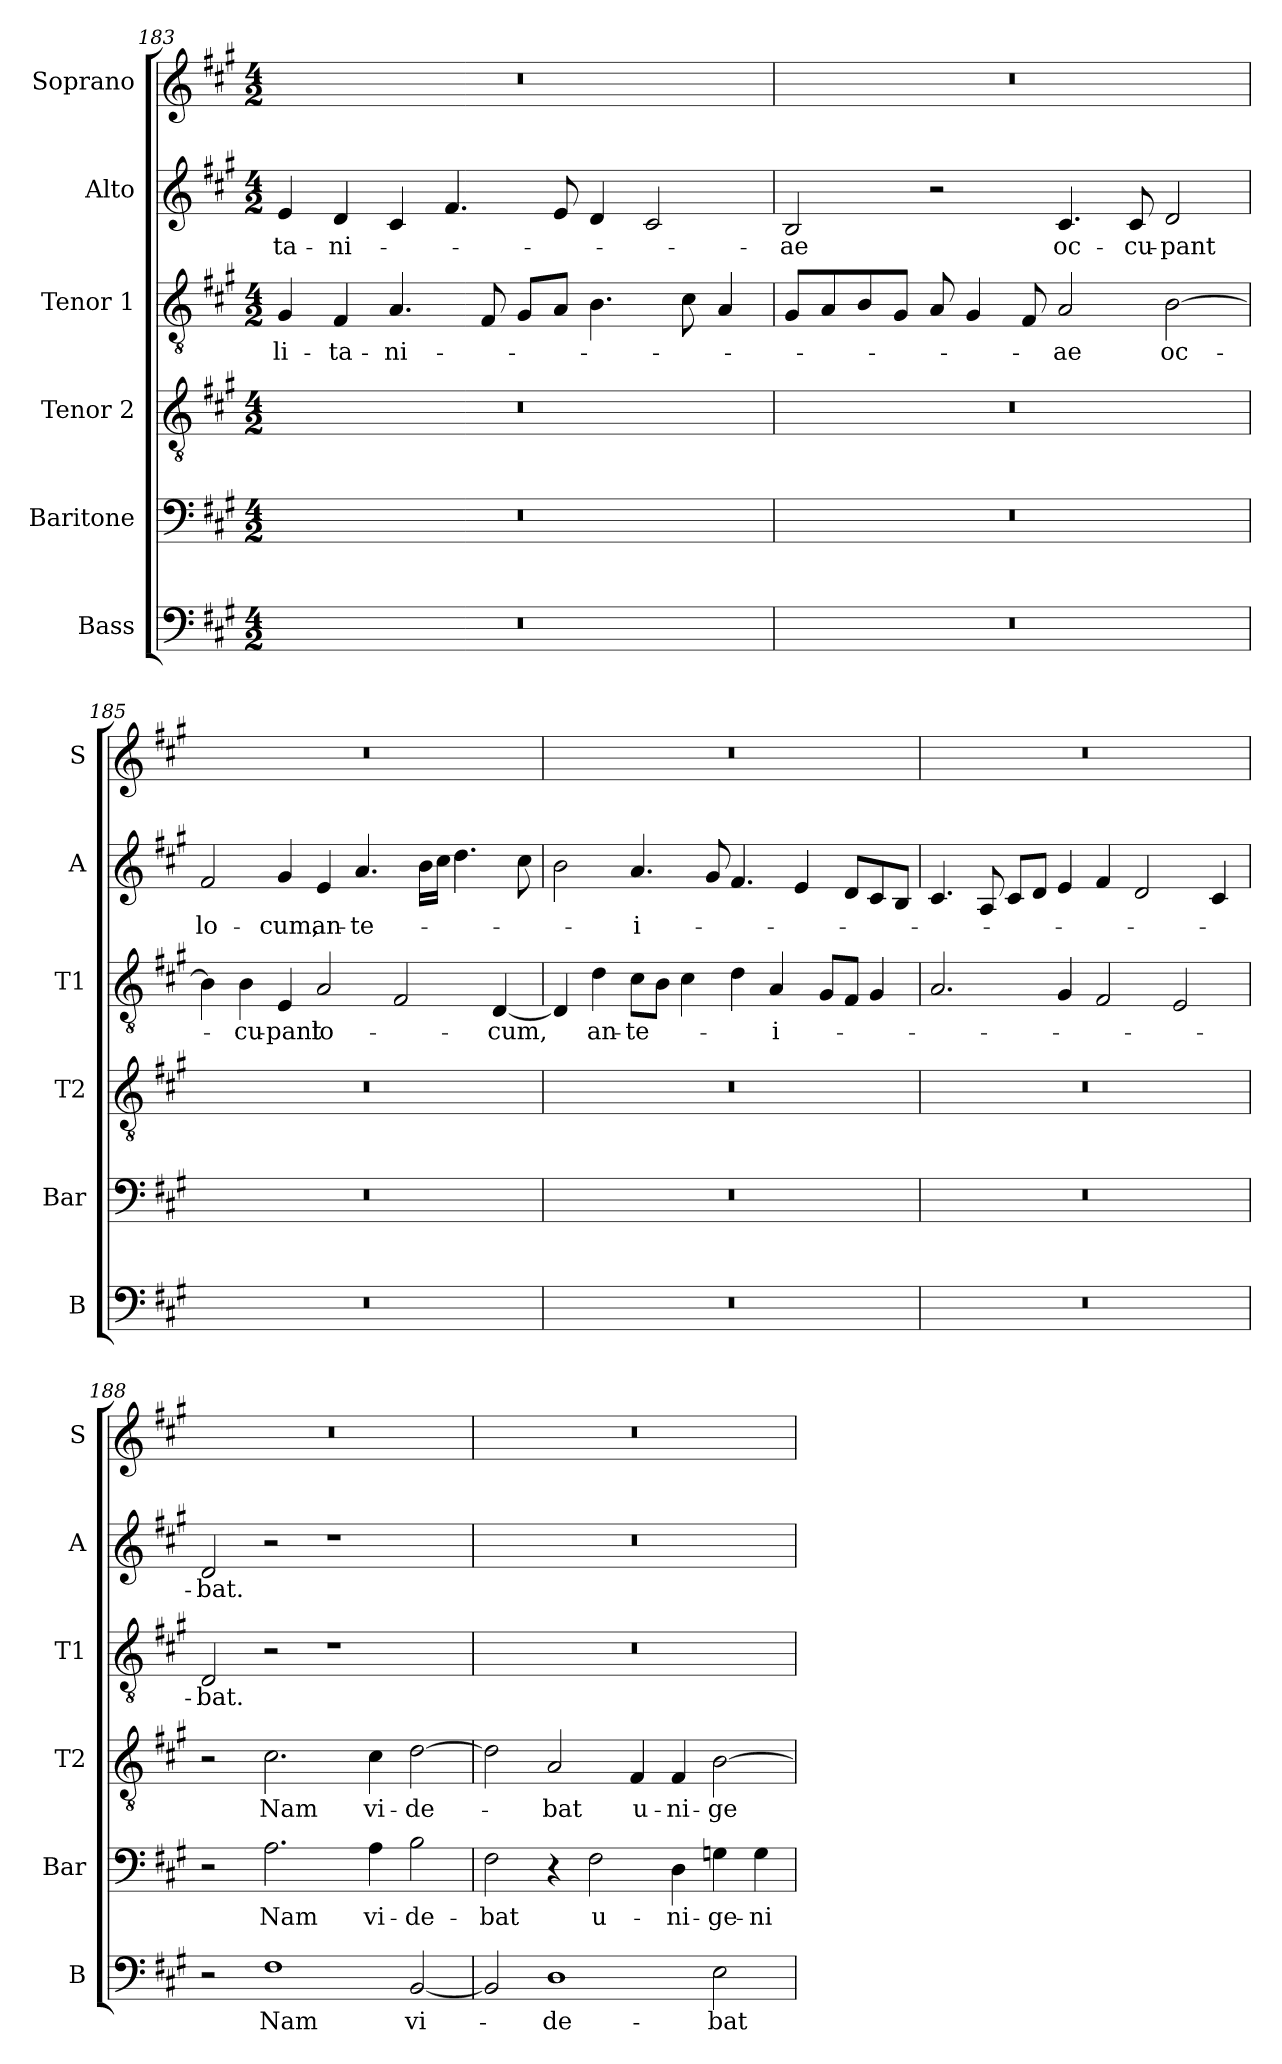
**kern	**text	**kern	**text	**kern	**text	**kern	**text	**kern	**text	**kern
*part6	*part6	*part5	*part5	*part4	*part4	*part3	*part3	*part2	*part2	*part1
*staff6	*staff6	*staff5	*staff5	*staff4	*staff4	*staff3	*staff3	*staff2	*staff2	*staff1
*I"Bass	*	*I"Baritone	*	*I"Tenor 2	*	*I"Tenor 1	*	*I"Alto	*	*I"Soprano
*I'B	*	*I'Bar	*	*I'T2	*	*I'T1	*	*I'A	*	*I'S
*clefF4	*	*clefF4	*	*clefGv2	*	*clefGv2	*	*clefG2	*	*clefG2
*k[f#c#g#]	*	*k[f#c#g#]	*	*k[f#c#g#]	*	*k[f#c#g#]	*	*k[f#c#g#]	*	*k[f#c#g#]
*M4/2	*	*M4/2	*	*M4/2	*	*M4/2	*	*M4/2	*	*M4/2
=183	=183	=183	=183	=183	=183	=183	=183	=183	=183	=183
0r	.	0r	.	0r	.	4G#/	li-	4e/	-ta-	0r
.	.	.	.	.	.	4F#/	-ta-	4d/	-ni-	.
.	.	.	.	.	.	4.A/	-ni-	4c#/	.	.
.	.	.	.	.	.	.	.	4.f#/	.	.
.	.	.	.	.	.	8F#/	.	.	.	.
.	.	.	.	.	.	8G#/L	.	.	.	.
.	.	.	.	.	.	8A/J	.	8e/	.	.
.	.	.	.	.	.	4.B\	.	4d/	.	.
.	.	.	.	.	.	.	.	2c#/	.	.
.	.	.	.	.	.	8c#\	.	.	.	.
.	.	.	.	.	.	4A/	.	.	.	.
=184	=184	=184	=184	=184	=184	=184	=184	=184	=184	=184
0r	.	0r	.	0r	.	8G#/L	.	2B/	-ae	0r
.	.	.	.	.	.	8A/	.	.	.	.
.	.	.	.	.	.	8B/	.	.	.	.
.	.	.	.	.	.	8G#/J	.	.	.	.
.	.	.	.	.	.	8A/	.	2r	.	.
.	.	.	.	.	.	4G#/	.	.	.	.
.	.	.	.	.	.	8F#/	.	.	.	.
.	.	.	.	.	.	2A/	-ae	4.c#/	oc-	.
.	.	.	.	.	.	.	.	8c#/	-cu-	.
.	.	.	.	.	.	[2B\	oc-	2d/	-pant	.
=185	=185	=185	=185	=185	=185	=185	=185	=185	=185	=185
0r	.	0r	.	0r	.	4B\]	.	2f#/	lo-	0r
.	.	.	.	.	.	4B\	-cu-	.	.	.
.	.	.	.	.	.	4E/	-pant	4g#/	-cum,	.
.	.	.	.	.	.	2A/	lo-	4e/	an-	.
.	.	.	.	.	.	.	.	4.a/	-te-	.
.	.	.	.	.	.	2F#/	.	.	.	.
.	.	.	.	.	.	.	.	16b\LL	.	.
.	.	.	.	.	.	.	.	16cc#\JJ	.	.
.	.	.	.	.	.	.	.	4.dd\	.	.
.	.	.	.	.	.	[4D/	-cum,	.	.	.
.	.	.	.	.	.	.	.	8cc#\	.	.
=186	=186	=186	=186	=186	=186	=186	=186	=186	=186	=186
0r	.	0r	.	0r	.	4D/]	.	2b\	.	0r
.	.	.	.	.	.	4d\	an-	.	.	.
.	.	.	.	.	.	8c#\L	-te-	4.a/	i-	.
.	.	.	.	.	.	8B\J	.	.	.	.
.	.	.	.	.	.	4c#\	.	.	.	.
.	.	.	.	.	.	.	.	8g#/	.	.
.	.	.	.	.	.	4d\	.	4.f#/	.	.
.	.	.	.	.	.	4A/	-i-	.	.	.
.	.	.	.	.	.	.	.	4e/	.	.
.	.	.	.	.	.	8G#/L	.	.	.	.
.	.	.	.	.	.	8F#/J	.	8d/L	.	.
.	.	.	.	.	.	4G#/	.	8c#/	.	.
.	.	.	.	.	.	.	.	8B/J	.	.
=187	=187	=187	=187	=187	=187	=187	=187	=187	=187	=187
0r	.	0r	.	0r	.	2.A/	.	4.c#/	.	0r
.	.	.	.	.	.	.	.	8A/	.	.
.	.	.	.	.	.	.	.	8c#/L	.	.
.	.	.	.	.	.	.	.	8d/J	.	.
.	.	.	.	.	.	4G#/	.	4e/	.	.
.	.	.	.	.	.	2F#/	.	4f#/	.	.
.	.	.	.	.	.	.	.	2d/	.	.
.	.	.	.	.	.	2E/	.	.	.	.
.	.	.	.	.	.	.	.	4c#/	.	.
=188	=188	=188	=188	=188	=188	=188	=188	=188	=188	=188
2r	.	2r	.	2r	.	2D/	-bat.	2d/	-bat.	0r
1F#	Nam	2.A\	Nam	2.c#\	Nam	2r	.	2r	.	.
.	.	.	.	.	.	1r	.	1r	.	.
.	.	4A\	vi-	4c#\	vi-	.	.	.	.	.
[2BB/	vi-	2B\	-de-	[2d\	-de-	.	.	.	.	.
=189	=189	=189	=189	=189	=189	=189	=189	=189	=189	=189
2BB/]	.	2F#\	-bat	2d\]	.	0r	.	0r	.	0r
1D	-de-	4r	.	2A/	-bat	.	.	.	.	.
.	.	2F#\	u-	.	.	.	.	.	.	.
.	.	.	.	4F#/	u-	.	.	.	.	.
.	.	4D\	-ni-	4F#/	-ni-	.	.	.	.	.
2E\	-bat	4Gn\	-ge-	[2B\	-ge-	.	.	.	.	.
.	.	4G\	-ni-	.	.	.	.	.	.	.
=	=	=	=	=	=	=	=	=	=	=
*-	*-	*-	*-	*-	*-	*-	*-	*-	*-	*-
